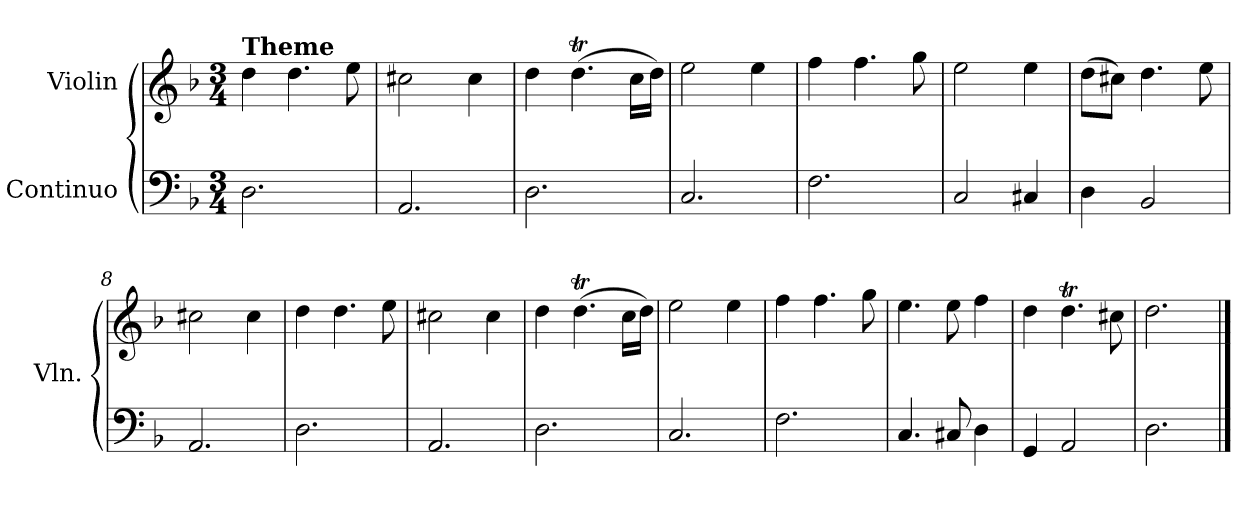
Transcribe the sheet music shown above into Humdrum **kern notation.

**kern	**kern
*part2	*part1
*staff2	*staff1
*I"Continuo	*I"Violin
*	*I'Vln.
*clefF4	*clefG2
*k[b-]	*k[b-]
*M3/4	*M3/4
=1	=1
!	!LO:TX:a:B:t=Theme
2.D\	4dd\
.	4.dd\
.	8ee\
=2	=2
2.AA/	2cc#X\
.	4cc#\
=3	=3
2.D\	4dd\
.	(>4.ddT\
.	16cc\LL
.	16dd\JJ)
=4	=4
2.C/	2ee\
.	4ee\
=5	=5
2.F\	4ff\
.	4.ff\
.	8gg\
=6	=6
2C/	2ee\
4C#X/	4ee\
=7	=7
4D\	(>8dd\L
.	8cc#X\J)
2BB-/	4.dd\
.	8ee\
=8	=8
2.AA/	2cc#X\
.	4cc#\
!!LO:LB:g=z
=9	=9
2.D\	4dd\
.	4.dd\
.	8ee\
=10	=10
2.AA/	2cc#X\
.	4cc#\
=11	=11
2.D\	4dd\
.	(>4.ddT\
.	16cc\LL
.	16dd\JJ)
=12	=12
2.C/	2ee\
.	4ee\
=13	=13
2.F\	4ff\
.	4.ff\
.	8gg\
=14	=14
4.C/	4.ee\
8C#X/	8ee\
4D\	4ff\
=15	=15
4GG/	4dd\
2AA/	4.ddT\
.	8cc#X\
=16	=16
2.D\	2.dd\
==	==
*-	*-
